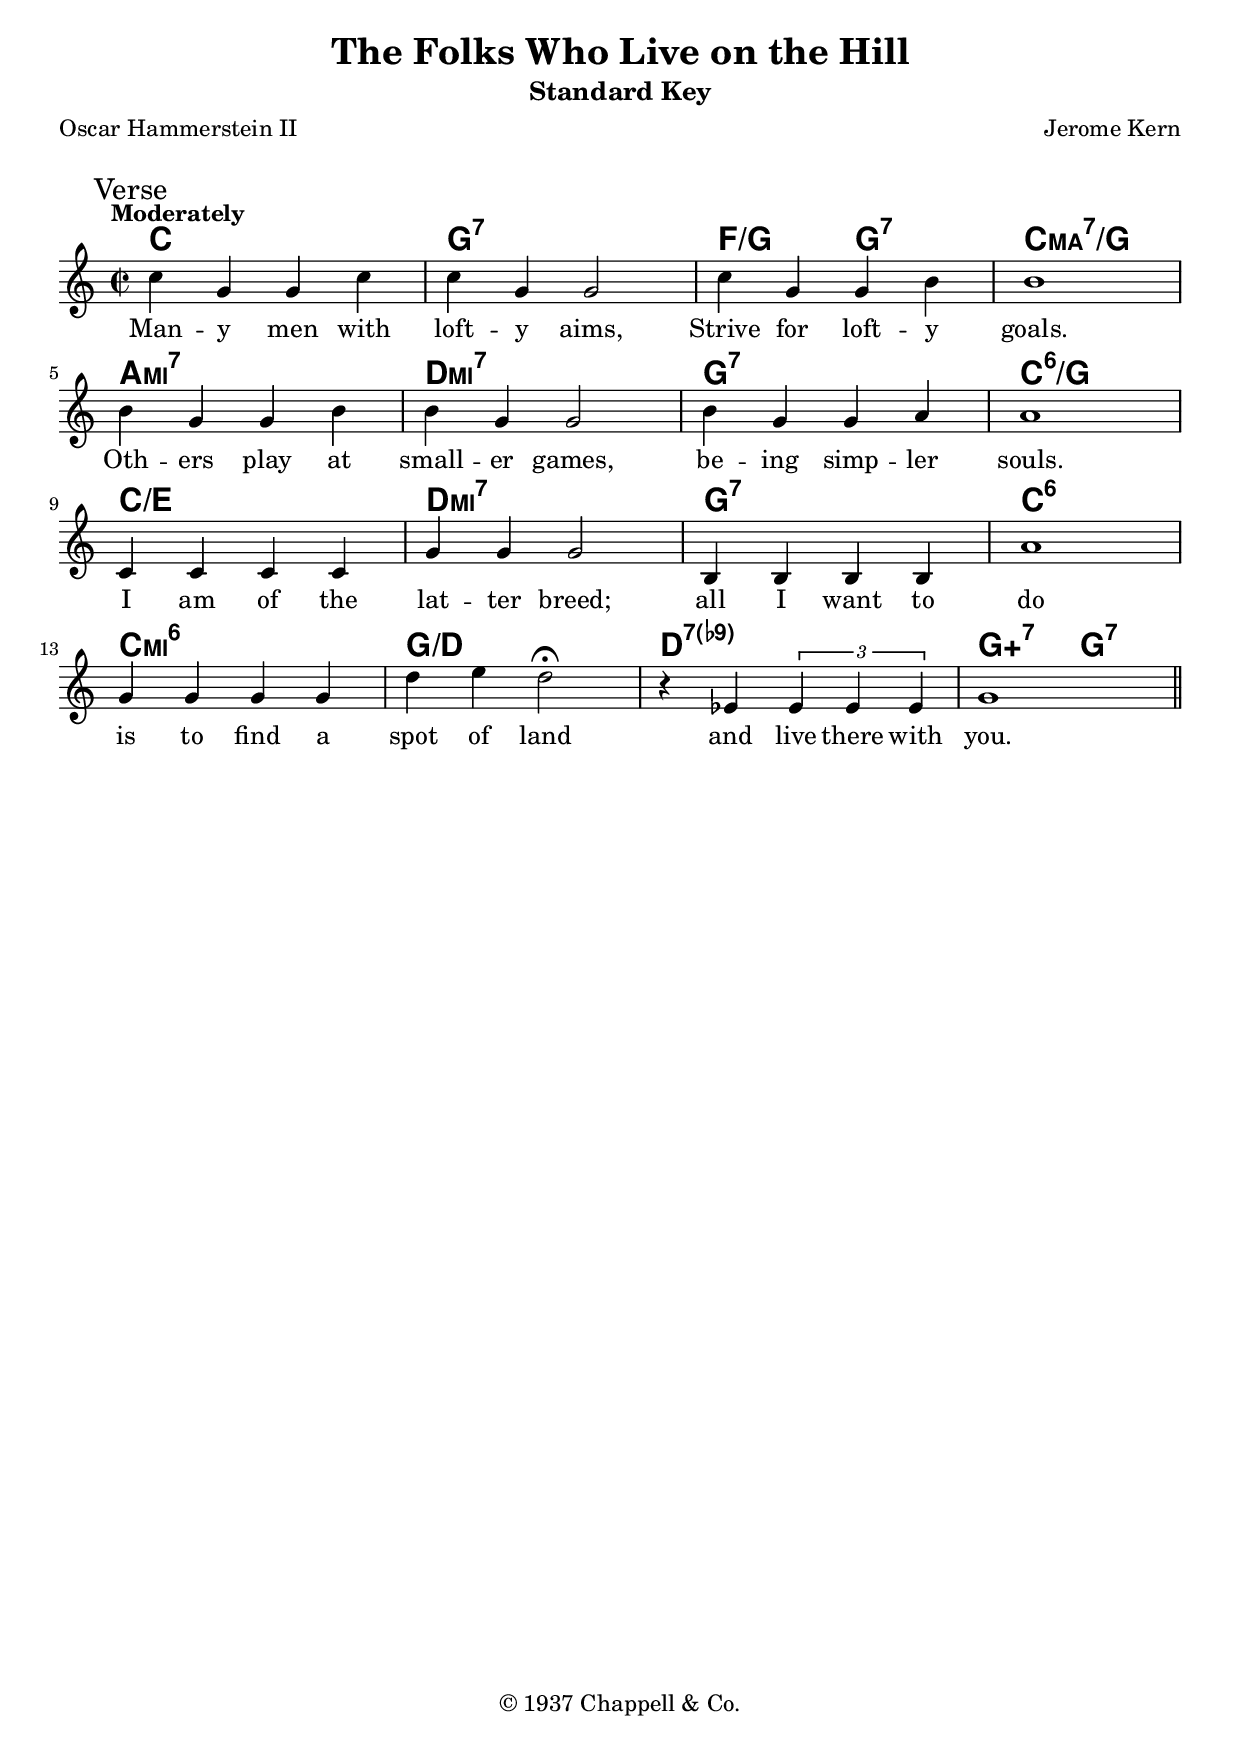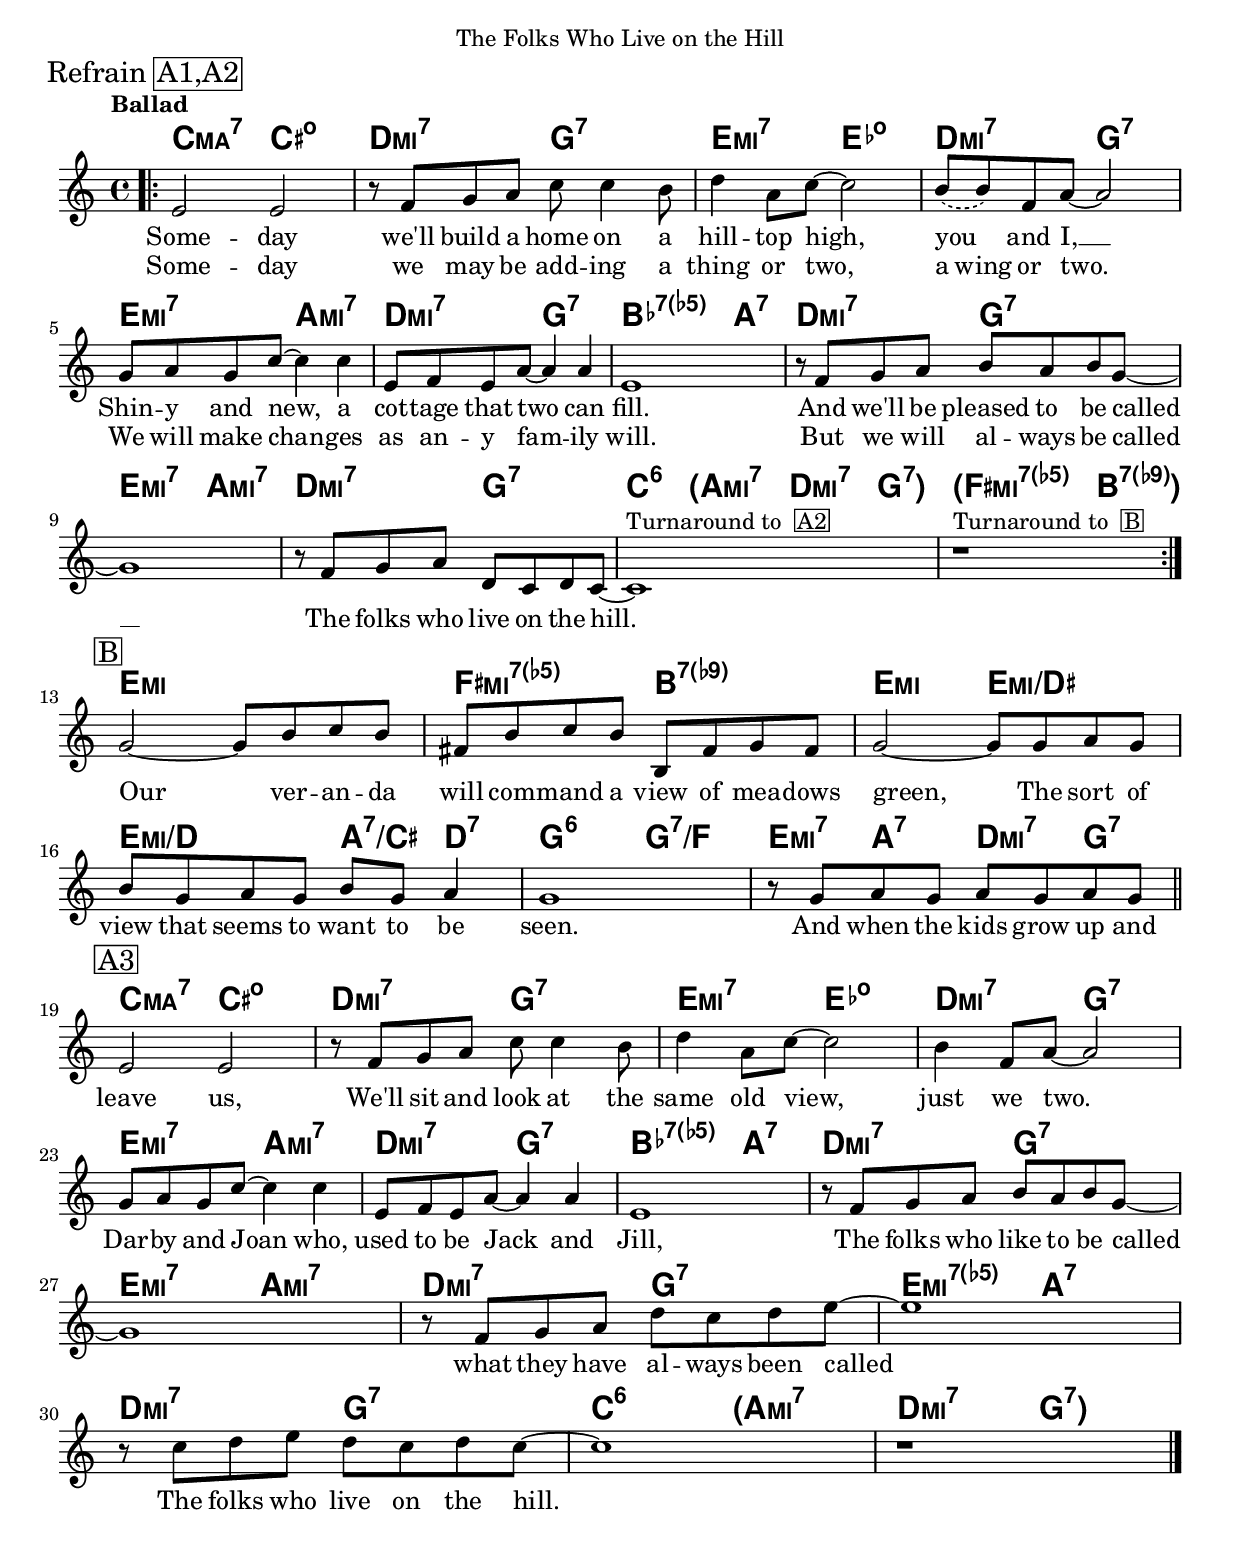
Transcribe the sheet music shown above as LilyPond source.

\version "2.24.0"

\include "english.ly"

instrument = "Standard Key"
whatKey = c
whatClef = "treble"

%% -*- Mode: LilyPond -*-

\include "lead-sheets.ily"

\header {
  title = "The Folks Who Live on the Hill"
  subtitle = \instrument
  poet = "Oscar Hammerstein II"
  composer = "Jerome Kern"
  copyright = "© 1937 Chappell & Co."
}

verseLyrics = \lyricmode {
  Man -- y men with loft -- y aims,
  Strive for loft -- y goals.
  Oth -- ers play at small -- er games,
  be -- ing simp -- ler souls.
  I am of the lat -- ter breed; 
  all I want to do
  is to find a spot of land
  and live there with you.
}

verseChords = \chordmode {
  c1 g1:7sus f2/g g2:7 c1:maj7/g
  a1:m7 d1:m7 g1:7 c1:6/g
  c1/e d1:m7 g1:7 c1:6
  c1:m6 g1/d d1:7.9- g2:7.5+ g2:7
}

verseKey = c

verseMelody = \relative g' {
  \time 2/2
  \key \verseKey \major
  \clef \whatClef
  \tempo "Moderately"

  \mark \markup{ "Verse" }
  
  c4 g4 g4 c4 | c4 g4 g2 | c4 g4 g4 b4 | b1 |
  \break
  b4 g4 g4 b4 | b4 g4 g2 | b4 g4 g4 a4 | a1 |
  \break
  c,4 c4 c4 c4 | g'4 g4 g2 | b,4 b4 b4 b4 | a'1 |
  \break
  g4 g4 g4 g4 | d'4 e4 d2\fermata | r4 ef,4 \tuplet 3/2 { ef4 ef4 ef4 } | g1 |

  \bar "||"
  \pageBreak
}

refrainLyricsAOne = \lyricmode {
  Some -- day we'll build a home
  on a hill -- top high, you _ and I, __
  Shin -- y and new, a cot -- tage that two can fill.
  And we'll be pleased to be called __
}


refrainLyricsAEnd = \lyricmode {
  The folks who live on the hill.
}


refrainLyricsATwo = \lyricmode {
  Some -- day we may be add -- ing
  a thing or two, a wing or two.
  We will make chan -- ges as an -- y fam -- ily will.
  But we will al -- ways be called
}

refrainLyricsB = \lyricmode {
  Our ver -- an -- da will com -- mand a view of mea -- dows green,
  The sort of view that seems to want to be seen.
  And when the kids grow up and
}


refrainLyricsAThree = \lyricmode {
  leave us,
  We'll sit and look at the same old view, just we two.
  Dar -- by and Joan who, used to be Jack and Jill,
  The folks who like to be called
  what they have al -- ways been called
  The folks who live on the hill.
}

refrainChords = \chordmode {
  c2:maj7 cs2:dim7 d2:m7 g2:7 e2:m7 ef2:dim7 d2:m7 g2:7
  e2:m7 a2:m7 d2:m7 g2:7 bf2:7.5- a2:7 d2:m7 g2:7
  e2:m7 a2:m7 d2:m7 g2:7 
  c4:6 
  \set chordNameFunction = #begin-parenthesis-ignatzek-chord-names
  a4:m7 
  \unset chordNameFunction
  d4:m7
  \set chordNameFunction = #end-parenthesis-ignatzek-chord-names
  g4:7
  \unset chordNameFunction

  \set chordNameFunction = #begin-parenthesis-ignatzek-chord-names
  fs2:m7.5-
  \set chordNameFunction = #end-parenthesis-ignatzek-chord-names
  b2:7.9-
  \unset chordNameFunction

  
  e1:m fs2:m7.5- b2:7.9- e2:m e2:m/ds e2:m/d a4:7/cs d4:7
  g2:6 g2:7/f e4:m7 a4:7 d4:m7 g4:7
  
  c2:maj7 cs2:dim7 d2:m7 g2:7 e2:m7 ef2:dim7 d2:m7 g2:7
  e2:m7 a2:m7 d2:m7 g2:7 bf2:7.5- a2:7 d2:m7 g2:7
  e2:m7 a2:m7 d2:m7 g2:7 e2:m7.5- a2:7 d2:m7 g2:7
  c2:6
  \chordOpenParen{ a2:m7 }
  d2:m7
  \chordCloseParen{ g2:7 }
}

refrainMelody = \relative g' {
  \time 4/4
  \key c \major
  \clef \whatClef

  \mark \markup{ "Refrain" \box "A1,A2" }
  \set Score.currentBarNumber = #1
  \tempo "Ballad"
  
  \bar ".|:"
  

  \repeat volta 2 {
    e2 e2 | r8 f8 g8 a8 c8 c4 b8 | d4 a8 c8~ c2 | 

    {
      \set melismaBusyProperties = #'()
      \slurDown
      \slurDashed
      b8( b8)
      \unset melismaBusyProperties
    }

    f8 a8~ a2 |
    \break
    g8 a8 g8 c8~ c4 c4 | e,8 f8 e8 a8~ a4 a4 | e1 | r8 f8 g8 a8 b8 a8 b8 g8~ |
    \break
    g1 | r8 f8 g8 a8 d,8 c8 d8 c8~ |
    c1^\markup{ "Turnaround to " \box "A2" } |
    r1^\markup{ "Turnaround to " \box "B" } |
  }
  

  \break
  \set Score.currentBarNumber = #13
 \mark \markup{ \box "B" }
  
  g'2~ g8 b8 c8 b8 | fs8 b8 c8 b8 b,8 fs'8 g8 fs8 | g2~ g8 g8 a8 g8 | b8 g8 a8 g8 b8 g8 a4 |
  g1 | r8 g8 a8 g8 a8 g8 a8 g8 |

  \bar "||"
  \break
  \mark \markup{ \box "A3" }

  e2 e2 | r8 f8 g8 a8 c8 c4 b8 | d4 a8 c8~ c2 | b4 f8 a8~ a2 |
  \break
  g8 a8 g8 c8~ c4 c4 | e,8 f8 e8 a8~ a4 a4 | e1 | r8 f8 g8 a8 b8 a8 b8 g8~ |
  \break
  g1 | r8 f8 g8 a8 d8 c8 d8 e8~ | e1 | r8 c8 d8 e8 d8 c8 d8 c8~ | c1 | r1 |

  \bar "|."
}

\include "paper.ily"

\markup {
  % Leave a gap after the header
  \vspace #1
}

\include "verse.ily"

\score {
  <<
    { \context ChordNames 
      {
      \override ChordName.font-size = #+3
      \override ChordName.font-series = #'bold
     \transpose c \whatKey {
	\refrainChords
	}
      }
      }
    \new Staff {
      \context Voice = "voiceMelody" { 
	\transpose c \whatKey {
	  \refrainMelody
	  }
	}
    }
    \new Lyrics \lyricsto "voiceMelody"
    {
    <<
      { \refrainLyricsAOne }
      \new Lyrics {
	\set associatedVoice = "voiceMelody"
	\refrainLyricsATwo }
    >>
    \refrainLyricsAEnd
    \refrainLyricsB
    \refrainLyricsAThree
    }
  >>
  \layout { }
}

